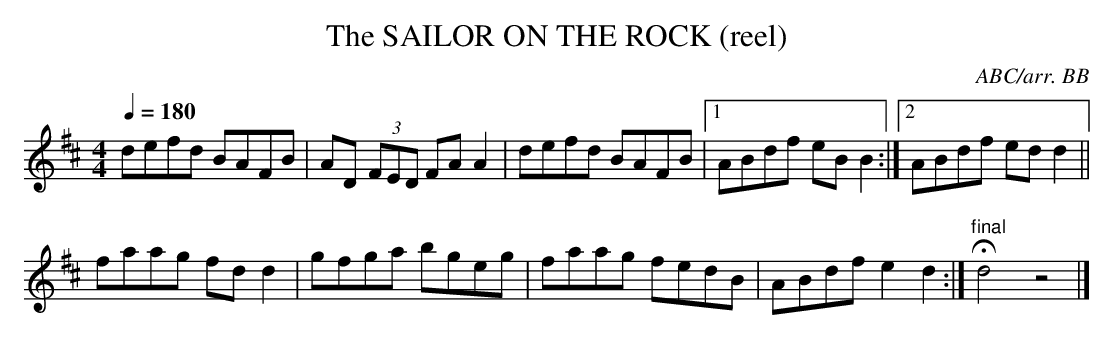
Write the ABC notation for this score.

X:1
T:The SAILOR ON THE ROCK (reel)
C:ABC/arr. BB
Q:1/4=180
M:4/4
L:1/8
K:D
defd BAFB|AD (3FED FAA2|defd BAFB|1 ABdf eBB2 :|\
[2 ABdf edd2 ||
faag fdd2|gfga bgeg|faag fedB|ABdf e2d2 :|"final"Hd4z4|]
